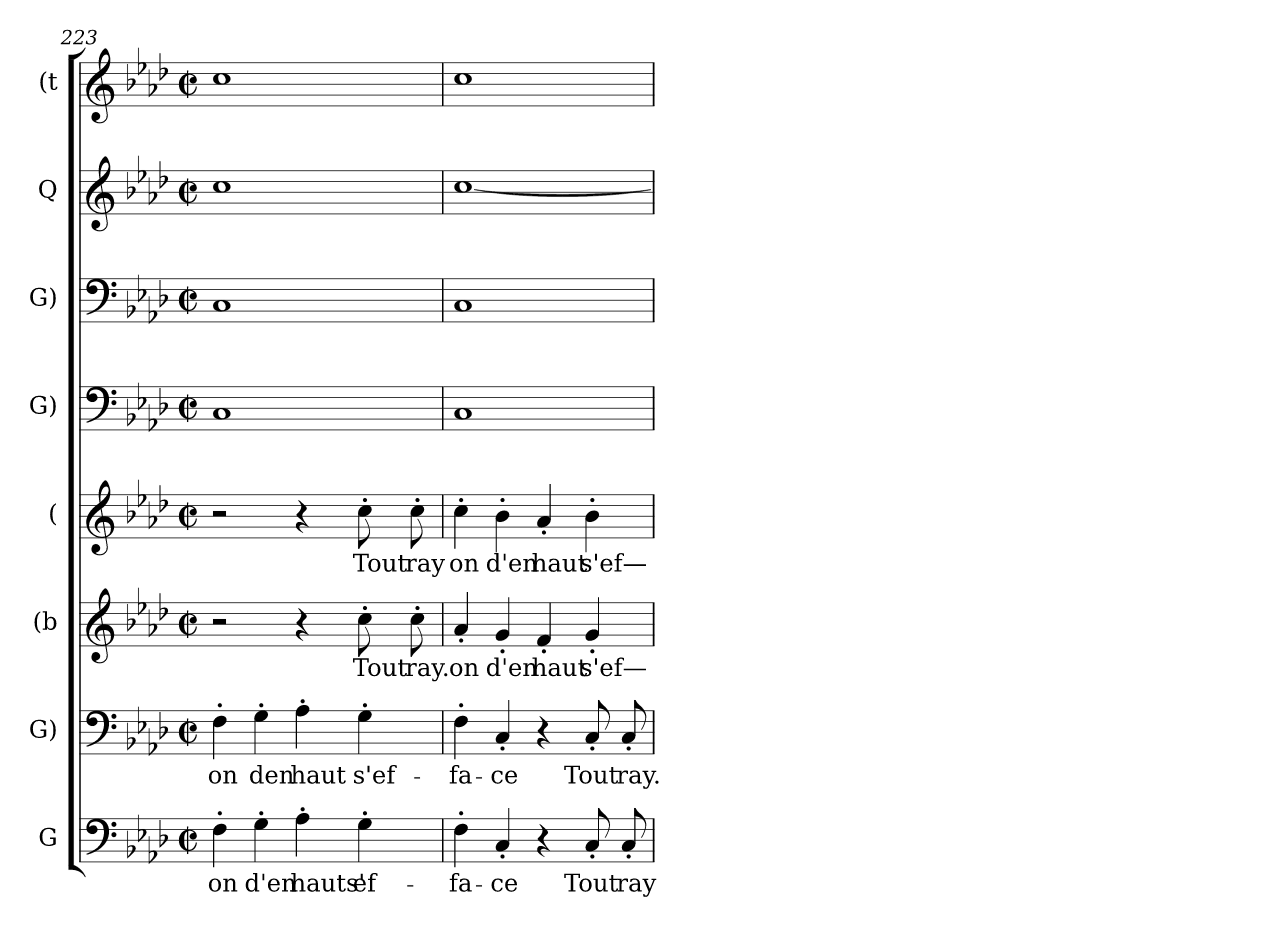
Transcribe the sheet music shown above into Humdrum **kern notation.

**kern	**text	**kern	**text	**kern	**text	**kern	**text	**kern	**kern	**kern	**kern
*part8	*part8	*part7	*part7	*part6	*part6	*part5	*part5	*part4	*part3	*part2	*part1
*staff8	*staff8	*staff7	*staff7	*staff6	*staff6	*staff5	*staff5	*staff4	*staff3	*staff2	*staff1
*I"G	*	*I"G)	*	*I"(b	*	*I"(	*	*I"G)	*I"G)	*I"Q	*I"(t
*clefF4	*	*clefF4	*	*clefG2	*	*clefG2	*	*clefF4	*clefF4	*clefG2	*clefG2
*k[b-e-a-d-]	*	*k[b-e-a-d-]	*	*k[b-e-a-d-]	*	*k[b-e-a-d-]	*	*k[b-e-a-d-]	*k[b-e-a-d-]	*k[b-e-a-d-]	*k[b-e-a-d-]
*M2/2	*	*M2/2	*	*M2/2	*	*M2/2	*	*M2/2	*M2/2	*M2/2	*M2/2
*met(c|)	*	*met(c|)	*	*met(c|)	*	*met(c|)	*	*met(c|)	*met(c|)	*met(c|)	*met(c|)
=223	=223	=223	=223	=223	=223	=223	=223	=223	=223	=223	=223
4F'>i\	on	4F'>i\	on	2r	.	2r	.	1Ci/	1Ci/	1cci/	1cci/
4G'>i\	d'en	4G'>i\	den	.	.	.	.	.	.	.	.
4A-'>i\	hauts'	4A-'>i\	haut	4r	.	4r	.	.	.	.	.
4G'>i\	ef-	4G'>i\	s'ef-	8cc'>i\	Tout	8cc'>i\	Tout	.	.	.	.
.	.	.	.	8cc'>i\	ray.	8cc'>i\	ray	.	.	.	.
=224	=224	=224	=224	=224	=224	=224	=224	=224	=224	=224	=224
4F'>i\	fa-	4F'>i\	fa-	4a-'<i/	on	4cc'>i\	on	1Ci/	1Ci/	[1cci/	1cci/
4C'<i/	ce	4C'<i/	ce	4g'<i/	d'en	4b-'>i\	d'en	.	.	.	.
4r	.	4r	.	4f'<i/	haut	4a-'<i/	haut	.	.	.	.
8C'<i/	Tout	8C'<i/	Tout	4g'<i/	s'ef—	4b-'>i\	s'ef—	.	.	.	.
8C'<i/	ray-	8C'<i/	ray.	.	.	.	.	.	.	.	.
=	=	=	=	=	=	=	=	=	=	=	=
*-	*-	*-	*-	*-	*-	*-	*-	*-	*-	*-	*-
